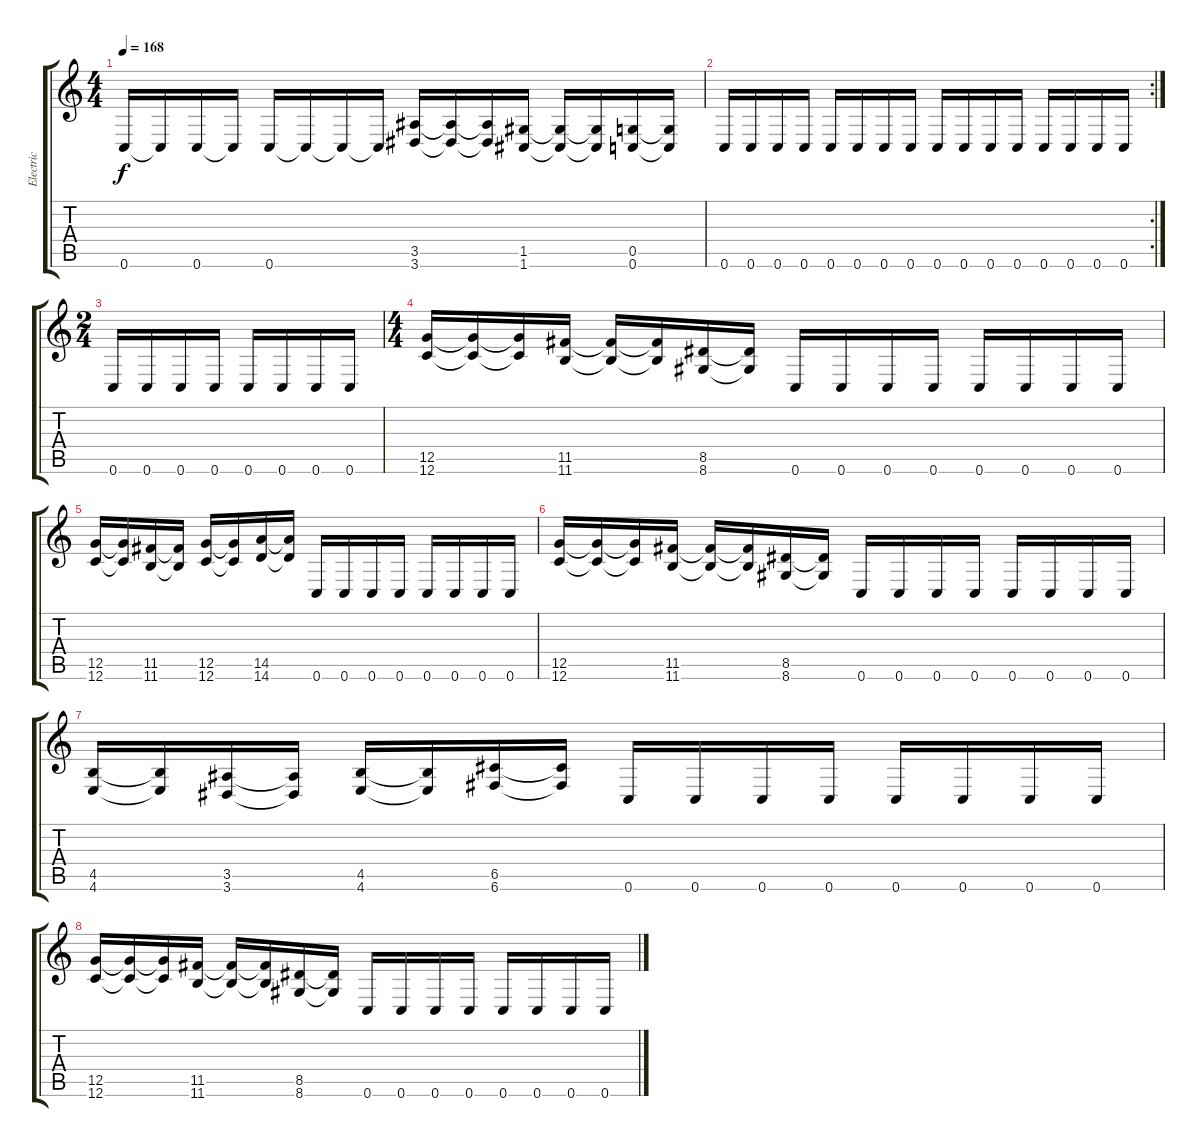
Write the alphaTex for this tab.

\track ("Electric" "Electric") {instrument distortionguitar}
\staff {score tabs}
\tuning (D4 A3 F3 C3 G2 C2) {hide}
\ts (4 4)
\tempo 168
\clef g2
\ks c
0.6.16{dy f} 0.6{t}.16 0.6.16 0.6{t}.16 0.6.16 0.6{t}.16 0.6{t}.16 0.6{t}.16 (3.5 3.6).16 (3.5{t} 3.6{t}).16 (3.5{t} 3.6{t}).16 (1.5 1.6).16 (1.5{t} 1.6{t}).16 (1.5{t} 1.6{t}).16 (0.5 0.6).16 (0.5{t} 0.6{t}).16 |
\rc 2
0.6.16 0.6.16 0.6.16 0.6.16 0.6.16 0.6.16 0.6.16 0.6.16 0.6.16 0.6.16 0.6.16 0.6.16 0.6.16 0.6.16 0.6.16 0.6.16 |
\ts (2 4)
0.6.16 0.6.16 0.6.16 0.6.16 0.6.16 0.6.16 0.6.16 0.6.16 |
\ts (4 4)
(12.5 12.6).16 (12.5{t} 12.6{t}).16 (12.5{t} 12.6{t}).16 (11.5 11.6).16 (11.5{t} 11.6{t}).16 (11.5{t} 11.6{t}).16 (8.5 8.6).16 (8.5{t} 8.6{t}).16 0.6.16 0.6.16 0.6.16 0.6.16 0.6.16 0.6.16 0.6.16 0.6.16 |
(12.5 12.6).16 (12.5{t} 12.6{t}).16 (11.5 11.6).16 (11.5{t} 11.6{t}).16 (12.5 12.6).16 (12.5{t} 12.6{t}).16 (14.5 14.6).16 (14.5{t} 14.6{t}).16 0.6.16 0.6.16 0.6.16 0.6.16 0.6.16 0.6.16 0.6.16 0.6.16 |
(12.5 12.6).16 (12.5{t} 12.6{t}).16 (12.5{t} 12.6{t}).16 (11.5 11.6).16 (11.5{t} 11.6{t}).16 (11.5{t} 11.6{t}).16 (8.5 8.6).16 (8.5{t} 8.6{t}).16 0.6.16 0.6.16 0.6.16 0.6.16 0.6.16 0.6.16 0.6.16 0.6.16 |
(4.5 4.6).16 (4.5{t} 4.6{t}).16 (3.5 3.6).16 (3.5{t} 3.6{t}).16 (4.5 4.6).16 (4.5{t} 4.6{t}).16 (6.5 6.6).16 (6.5{t} 6.6{t}).16 0.6.16 0.6.16 0.6.16 0.6.16 0.6.16 0.6.16 0.6.16 0.6.16 |
(12.5 12.6).16 (12.5{t} 12.6{t}).16 (12.5{t} 12.6{t}).16 (11.5 11.6).16 (11.5{t} 11.6{t}).16 (11.5{t} 11.6{t}).16 (8.5 8.6).16 (8.5{t} 8.6{t}).16 0.6.16 0.6.16 0.6.16 0.6.16 0.6.16 0.6.16 0.6.16 0.6.16
